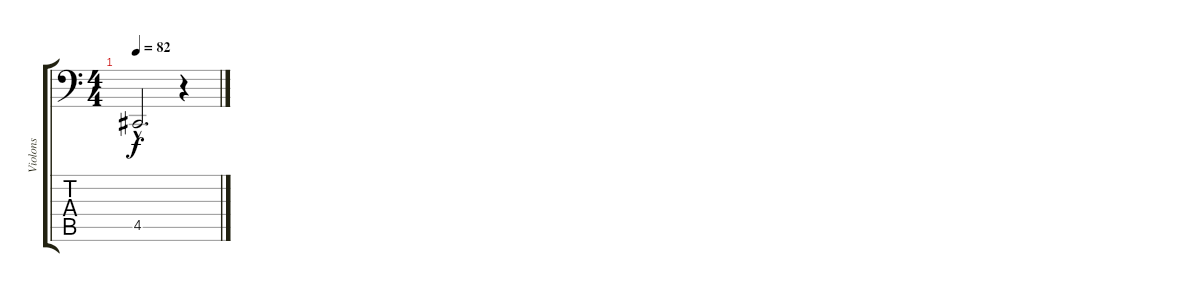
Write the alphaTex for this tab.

\track ("Violons" "Violons") {instrument pad2warm}
\staff {score tabs}
\tuning (E3 B2 G2 D2 A1 E1) {hide}
\ts (4 4)
\tempo 82
\clef f4
\ks c
4.5{hac}.2{d dy f} r.4
